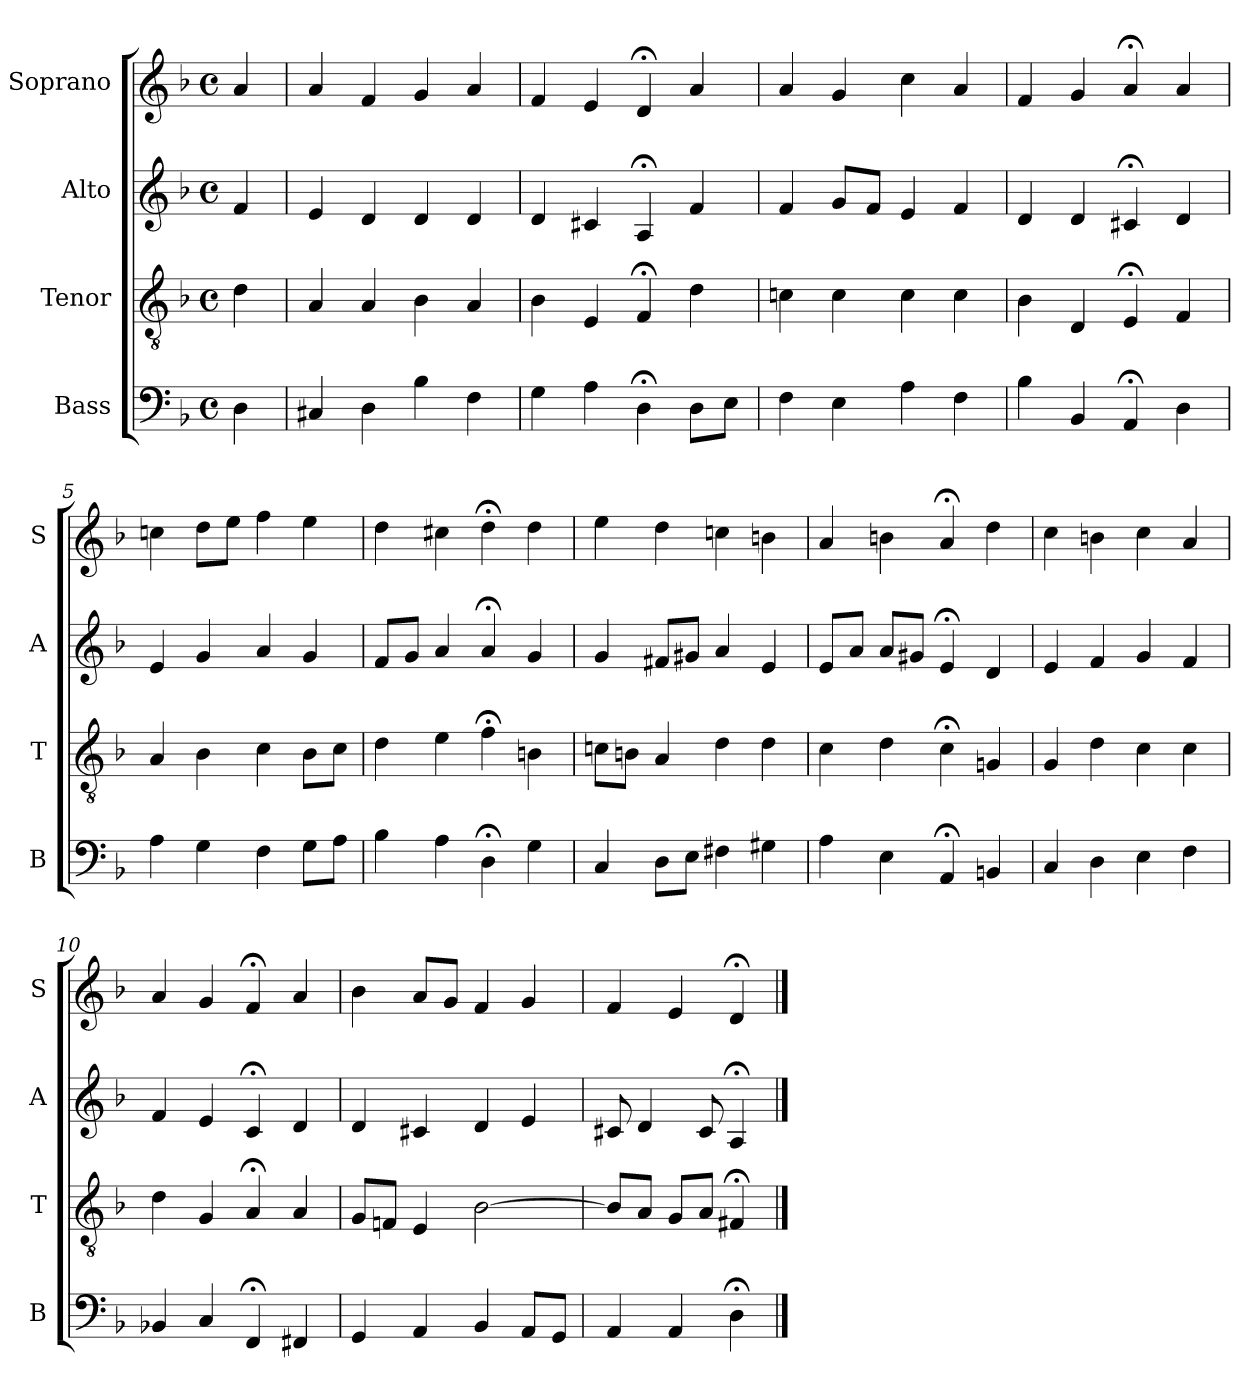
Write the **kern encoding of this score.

**kern	**kern	**kern	**kern
*part4	*part3	*part2	*part1
*staff4	*staff3	*staff2	*staff1
*I"Bass	*I"Tenor	*I"Alto	*I"Soprano
*I'B	*I'T	*I'A	*I'S
*clefF4	*clefGv2	*clefG2	*clefG2
*k[b-]	*k[b-]	*k[b-]	*k[b-]
*d:	*d:	*d:	*d:
*M4/4	*M4/4	*M4/4	*M4/4
*met(c)	*met(c)	*met(c)	*met(c)
*MM100	*MM100	*MM100	*MM100
=	=	=	=
4D	4d	4f	4a
=1	=1	=1	=1
4C#X	4A	4e	4a
4D	4A	4d	4f
4B-	4B-	4d	4g
4F	4A	4d	4a
=2	=2	=2	=2
4G	4B-	4d	4f
4A	4E	4c#X	4e
4D;<	4F;<	4A;<	4d;<
8DL	4d	4f	4a
8EJ	.	.	.
=3	=3	=3	=3
4F	4cn	4f	4a
4E	4c	8gL	4g
.	.	8fJ	.
4A	4c	4e	4cc
4F	4c	4f	4a
=4	=4	=4	=4
4B-	4B-	4d	4f
4BB-	4D	4d	4g
4AA;<	4E;<	4c#X;<	4a;<
4D	4F	4d	4a
=5	=5	=5	=5
4A	4A	4e	4ccn
4G	4B-	4g	8ddL
.	.	.	8eeJ
4F	4c	4a	4ff
8GL	8B-L	4g	4ee
8AJ	8cJ	.	.
=6	=6	=6	=6
4B-	4d	8fL	4dd
.	.	8gJ	.
4A	4e	4a	4cc#X
4D;<	4f;<	4a;<	4dd;<
4G	4Bn	4g	4dd
=7	=7	=7	=7
4C	8cnL	4g	4ee
.	8BnJ	.	.
8DL	4A	8f#XL	4dd
8EJ	.	8g#XJ	.
4F#X	4d	4a	4ccn
4G#X	4d	4e	4bn
=8	=8	=8	=8
4A	4c	8eL	4a
.	.	8aJ	.
4E	4d	8aL	4bn
.	.	8g#XJ	.
4AA;<	4c;<	4e;<	4a;<
4BBn	4Gn	4d	4dd
=9	=9	=9	=9
4C	4G	4e	4cc
4D	4d	4f	4bn
4E	4c	4g	4cc
4F	4c	4f	4a
=10	=10	=10	=10
4BB-X	4d	4f	4a
4C	4G	4e	4g
4FF;<	4A;<	4c;<	4f;<
4FF#X	4A	4d	4a
=11	=11	=11	=11
4GG	8GL	4d	4b-
.	8FnJ	.	.
4AA	4E	4c#X	8aL
.	.	.	8gJ
4BB-	[2B-	4d	4f
8AAL	.	4e	4g
8GGJ	.	.	.
=12	=12	=12	=12
4AA	8B-L]	8c#X	4f
.	8AJ	4d	.
4AA	8GL	.	4e
.	8AJ	8c#	.
4D;<	4F#X;<	4A;<	4d;<
==	==	==	==
*-	*-	*-	*-
